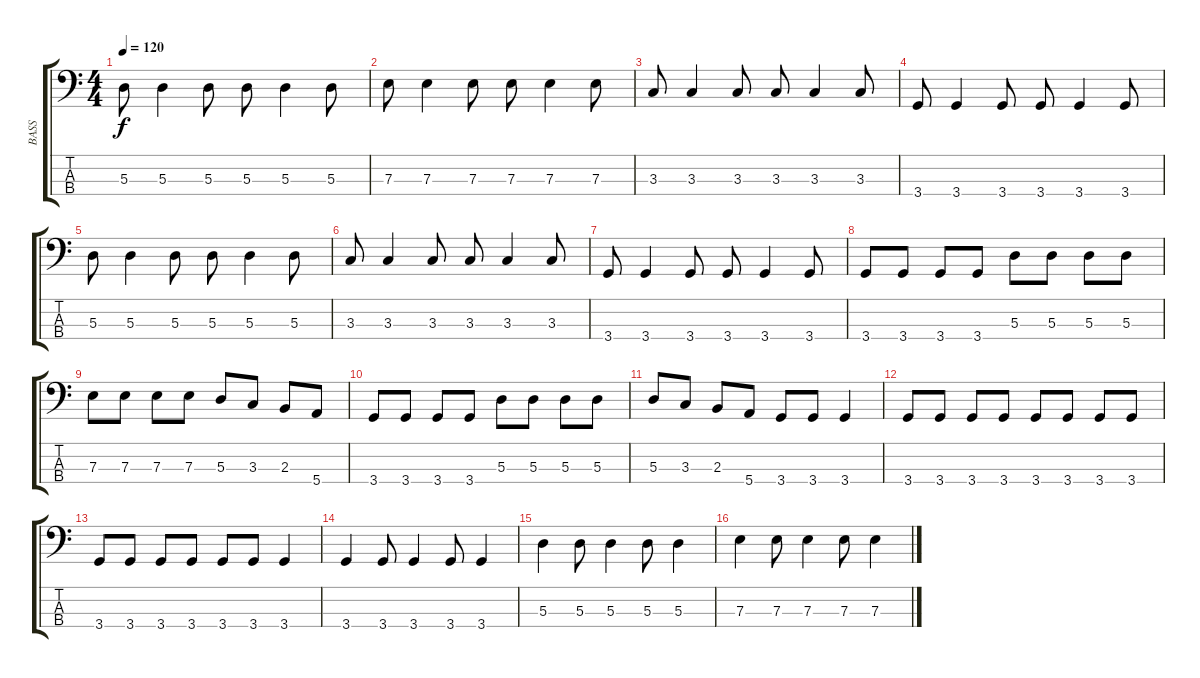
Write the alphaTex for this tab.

\track ("BASS" "BASS") {instrument electricbassfinger}
\staff {score tabs}
\tuning (G2 D2 A1 E1) {hide}
\ts (4 4)
\tempo 120
\clef f4
\ks c
5.3.8{dy f} 5.3.4 5.3.8 5.3.8 5.3.4 5.3.8 |
7.3.8 7.3.4 7.3.8 7.3.8 7.3.4 7.3.8 |
3.3.8 3.3.4 3.3.8 3.3.8 3.3.4 3.3.8 |
3.4.8 3.4.4 3.4.8 3.4.8 3.4.4 3.4.8 |
5.3.8 5.3.4 5.3.8 5.3.8 5.3.4 5.3.8 |
3.3.8 3.3.4 3.3.8 3.3.8 3.3.4 3.3.8 |
3.4.8 3.4.4 3.4.8 3.4.8 3.4.4 3.4.8 |
3.4.8 3.4.8 3.4.8 3.4.8 5.3.8 5.3.8 5.3.8 5.3.8 |
7.3.8 7.3.8 7.3.8 7.3.8 5.3.8 3.3.8 2.3.8 5.4.8 |
3.4.8 3.4.8 3.4.8 3.4.8 5.3.8 5.3.8 5.3.8 5.3.8 |
5.3.8 3.3.8 2.3.8 5.4.8 3.4.8 3.4.8 3.4.4 |
3.4.8 3.4.8 3.4.8 3.4.8 3.4.8 3.4.8 3.4.8 3.4.8 |
3.4.8 3.4.8 3.4.8 3.4.8 3.4.8 3.4.8 3.4.4 |
3.4.4 3.4.8 3.4.4 3.4.8 3.4.4 |
5.3.4 5.3.8 5.3.4 5.3.8 5.3.4 |
7.3.4 7.3.8 7.3.4 7.3.8 7.3.4
